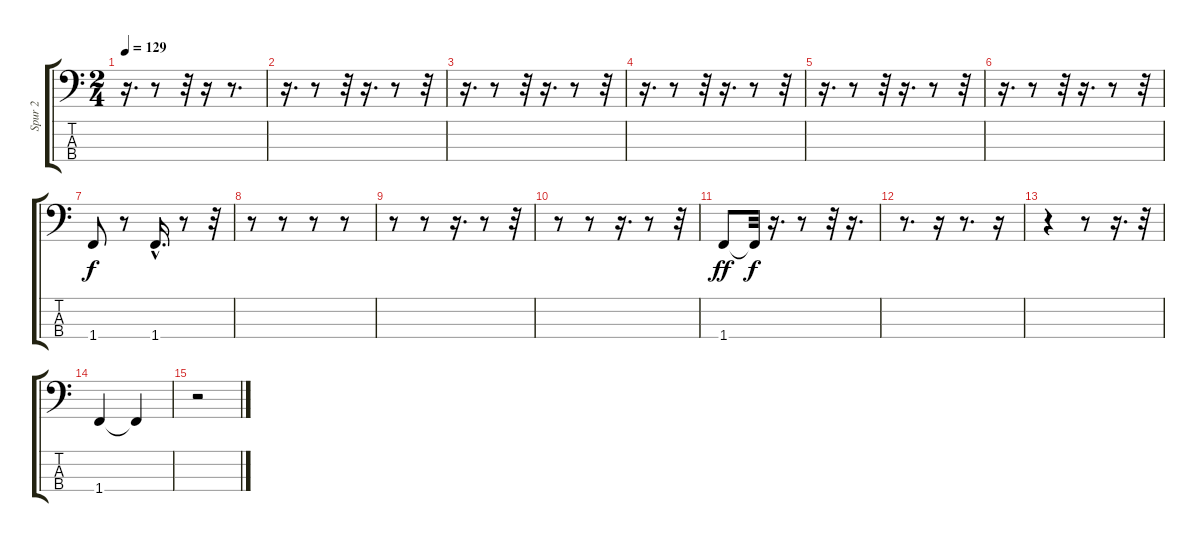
\track ("Spur 2" "Spur 2") {instrument electricbassfinger}
\staff {score tabs}
\tuning (G2 D2 A1 E1) {hide}
\ts (2 4)
\tempo 129
\clef f4
\ks c
r.16{d dy f} r.8 r.32 r.16 r.8{d} |
r.16{d} r.8 r.32 r.16{d} r.8 r.32 |
r.16{d} r.8 r.32 r.16{d} r.8 r.32 |
r.16{d} r.8 r.32 r.16{d} r.8 r.32 |
r.16{d} r.8 r.32 r.16{d} r.8 r.32 |
r.16{d} r.8 r.32 r.16{d} r.8 r.32 |
1.4.8 r.8 1.4{hac}.16{d} r.8 r.32 |
r.8 r.8 r.8 r.8 |
r.8 r.8 r.16{d} r.8 r.32 |
r.8 r.8 r.16{d} r.8 r.32 |
1.4.8{dy ff} 1.4{t}.32{dy f} r.16{d} r.8 r.32 r.16{d} |
r.8{d} r.16 r.8{d} r.16 |
r.4 r.8 r.16{d} r.32 |
1.4.4 1.4{t}.4 |
r.2
